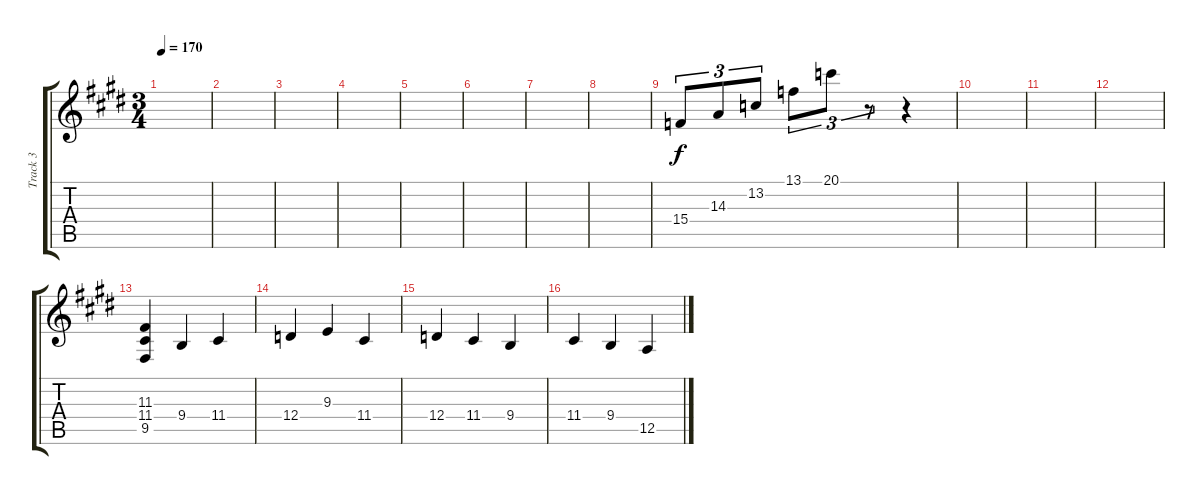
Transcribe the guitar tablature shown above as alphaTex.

\track ("Track 3" "Track 3") {instrument acousticgrandpiano}
\staff {score tabs}
\tuning (E4 B3 G3 D3 A2 E2) {hide}
\ts (3 4)
\tempo 170
\clef g2
\ks e
|
|
|
|
|
|
|
|
15.4.8{tu (3 2)} 14.3.8{tu (3 2)} 13.2.8{tu (3 2)} 13.1.8{tu (3 2)} 20.1.8{tu (3 2)} r.8{tu (3 2)} r.4 |
|
|
|
(11.3 11.4 9.5).4 9.4.4 11.4.4 |
12.4.4 9.3.4 11.4.4 |
12.4.4 11.4.4 9.4.4 |
11.4.4 9.4.4 12.5.4
